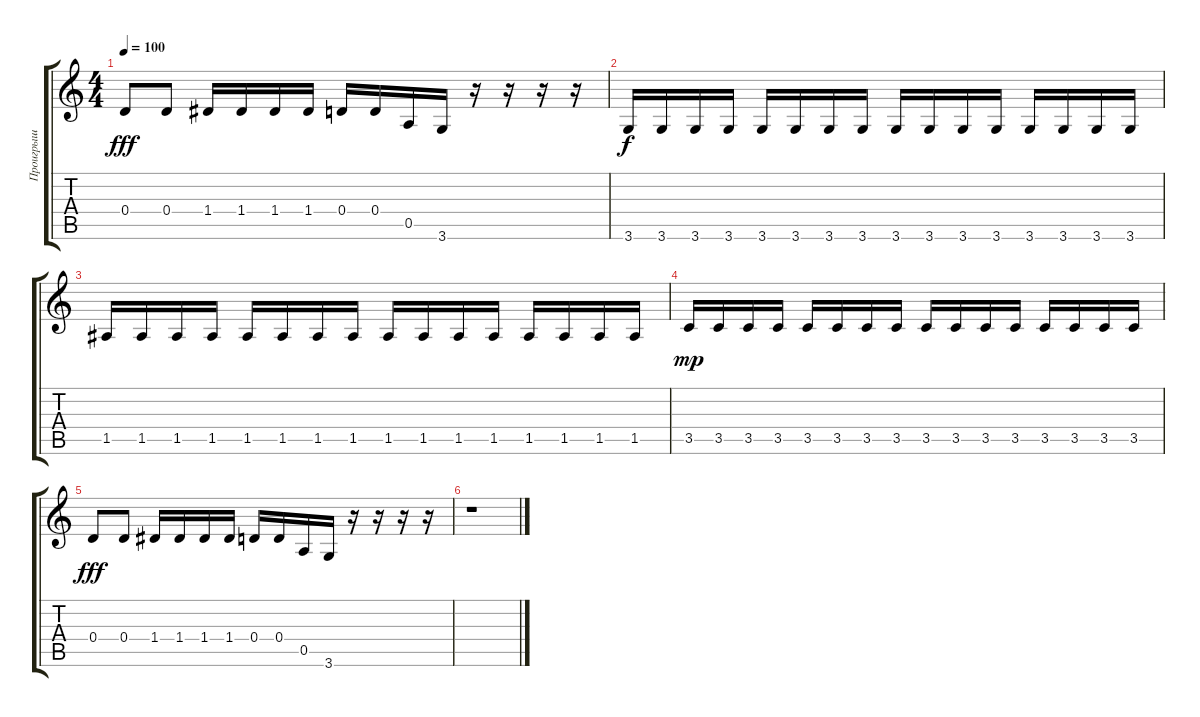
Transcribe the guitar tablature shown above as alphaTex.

\track ("Проигрыш" "Проигрыш") {instrument electricguitarmuted}
\staff {score tabs}
\tuning (E4 B3 G3 D3 A2 E2) {hide}
\ts (4 4)
\tempo 100
\clef g2
\ks c
0.4.8{dy fff} 0.4.8 1.4.16 1.4.16 1.4.16 1.4.16 0.4.16 0.4.16 0.5.16 3.6.16 r.16 r.16 r.16 r.16 |
3.6.16{dy f} 3.6.16 3.6.16 3.6.16 3.6.16 3.6.16 3.6.16 3.6.16 3.6.16 3.6.16 3.6.16 3.6.16 3.6.16 3.6.16 3.6.16 3.6.16 |
1.5.16 1.5.16 1.5.16 1.5.16 1.5.16 1.5.16 1.5.16 1.5.16 1.5.16 1.5.16 1.5.16 1.5.16 1.5.16 1.5.16 1.5.16 1.5.16 |
3.5.16{dy mp} 3.5.16 3.5.16 3.5.16 3.5.16 3.5.16 3.5.16 3.5.16 3.5.16 3.5.16 3.5.16 3.5.16 3.5.16 3.5.16 3.5.16 3.5.16 |
0.4.8{dy fff} 0.4.8 1.4.16 1.4.16 1.4.16 1.4.16 0.4.16 0.4.16 0.5.16 3.6.16 r.16 r.16 r.16 r.16 |
r.1
